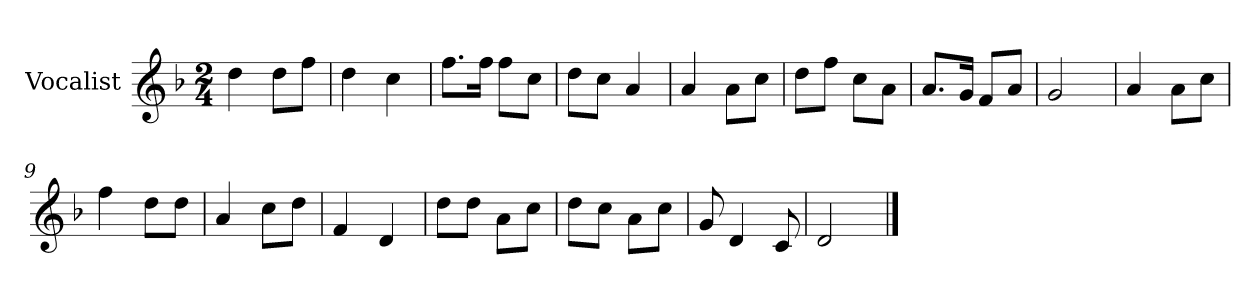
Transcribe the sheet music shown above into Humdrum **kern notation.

**kern
*part1
*staff1
*I"Vocalist
*k[b-]
*F:
*M2/4
=
4dd
8ddL
8ffJ
=1
4dd
4cc
=2
8.ffL
16ffJk
8ffL
8ccJ
=3
8ddL
8ccJ
4a
=4
4a
8aL
8ccJ
=5
8ddL
8ffJ
8ccL
8aJ
=6
8.aL
16gJk
8fL
8aJ
=7
2g
=8
4a
8aL
8ccJ
=9
4ff
8ddL
8ddJ
=10
4a
8ccL
8ddJ
=11
4f
4d
=12
8ddL
8ddJ
8aL
8ccJ
=13
8ddL
8ccJ
8aL
8ccJ
=14
8g
4d
8c
=15
2d
==
*-
